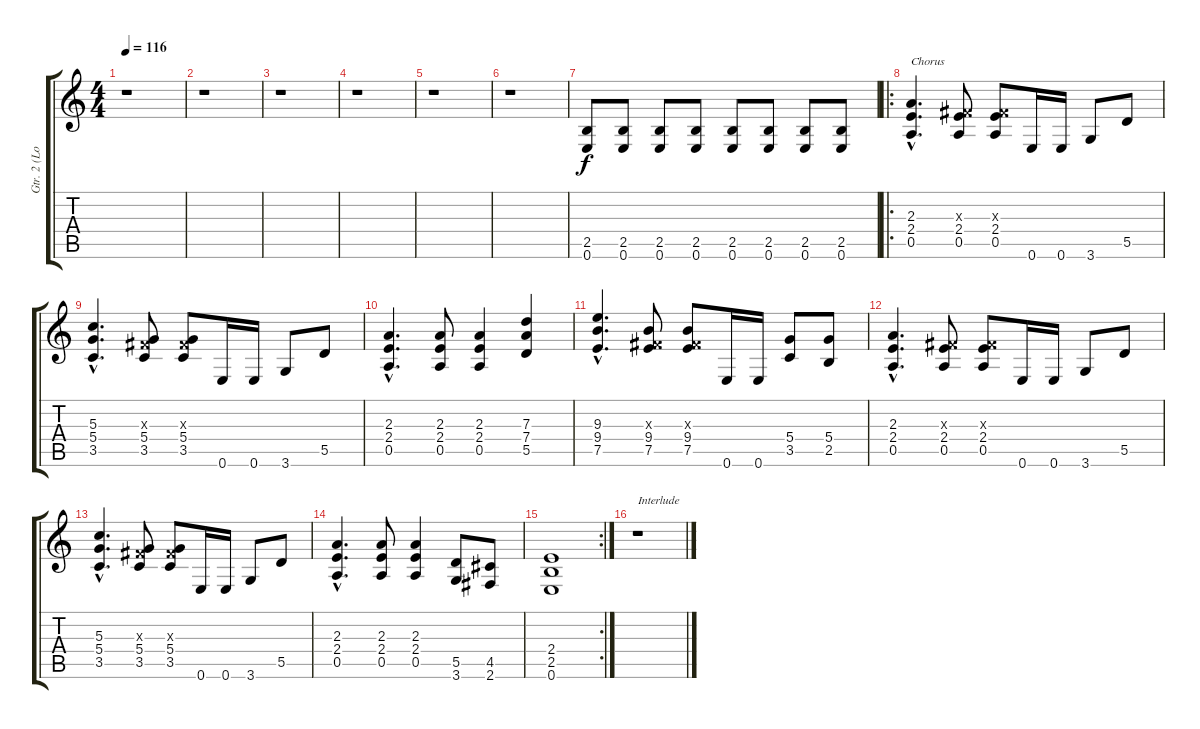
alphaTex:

\track ("Gtr. 2 (Loud)" "Gtr. 2 (Lo") {instrument distortionguitar}
\staff {score tabs}
\tuning (E4 B3 G3 D3 A2 E2) {hide}
\ts (4 4)
\tempo 116
\clef g2
\ks c
r.1{dy f} |
r.1 |
r.1 |
r.1 |
r.1 |
r.1 |
(2.5 0.6).8 (2.5 0.6).8 (2.5 0.6).8 (2.5 0.6).8 (2.5 0.6).8 (2.5 0.6).8 (2.5 0.6).8 (2.5 0.6).8 |
\ro
(2.3{hac} 2.4{hac} 0.5{hac}).4{d txt "Chorus"} (-1.3{x} 2.4 0.5).8 (-1.3{x} 2.4 0.5).8 0.6.16 0.6.16 3.6.8 5.5.8 |
(5.3{hac} 5.4{hac} 3.5{hac}).4{d} (-1.3{x} 5.4 3.5).8 (-1.3{x} 5.4 3.5).8 0.6.16 0.6.16 3.6.8 5.5.8 |
(2.3{hac} 2.4{hac} 0.5{hac}).4{d} (2.3 2.4 0.5).8 (2.3 2.4 0.5).4 (7.3 7.4 5.5).4 |
(9.3{hac} 9.4{hac} 7.5{hac}).4{d} (-1.3{x} 9.4 7.5).8 (-1.3{x} 9.4 7.5).8 0.6.16 0.6.16 (5.4 3.5).8 (5.4 2.5).8 |
(2.3{hac} 2.4{hac} 0.5{hac}).4{d} (-1.3{x} 2.4 0.5).8 (-1.3{x} 2.4 0.5).8 0.6.16 0.6.16 3.6.8 5.5.8 |
(5.3{hac} 5.4{hac} 3.5{hac}).4{d} (-1.3{x} 5.4 3.5).8 (-1.3{x} 5.4 3.5).8 0.6.16 0.6.16 3.6.8 5.5.8 |
(2.3{hac} 2.4{hac} 0.5{hac}).4{d} (2.3 2.4 0.5).8 (2.3 2.4 0.5).4 (5.5 3.6).8 (4.5 2.6).8 |
\rc 2
(2.4 2.5 0.6).1 |
r.1{txt "Interlude"}
